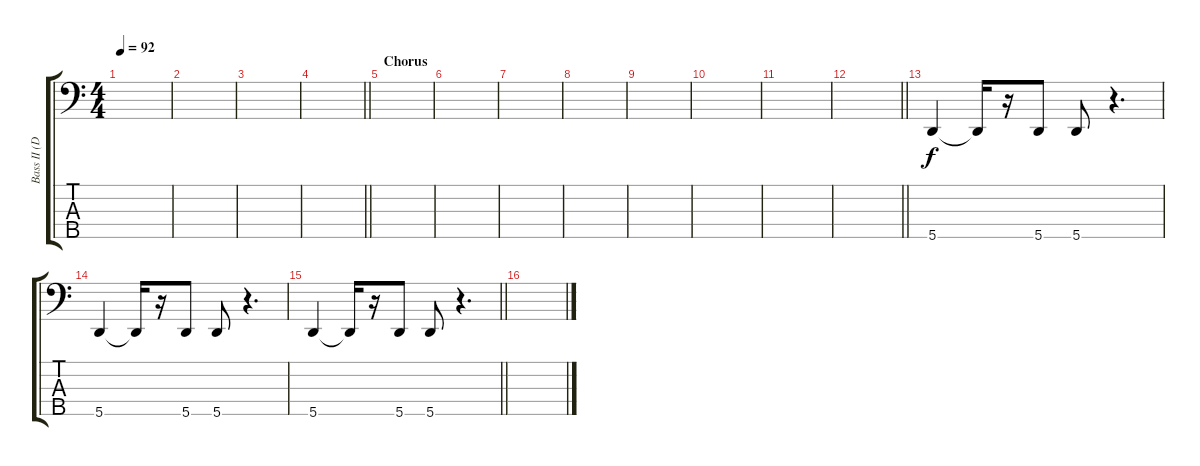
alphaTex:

\track ("Bass II (Dist.)" "Bass II (D") {instrument electricbasspick}
\staff {score tabs}
\tuning (F2 C2 G1 D1 A0) {hide}
\ts (4 4)
\tempo 92
\clef f4
\ks c
|
|
|
\barLineRight lightlight
|
\section ("" "Chorus")
|
|
|
|
|
|
|
\barLineRight lightlight
|
\section ("" "")
5.5.4 5.5{t}.16 r.16 5.5.8 5.5.8 r.4{d} |
5.5.4 5.5{t}.16 r.16 5.5.8 5.5.8 r.4{d} |
\barLineRight lightlight
5.5.4 5.5{t}.16 r.16 5.5.8 5.5.8 r.4{d} |
\section ("" "")
